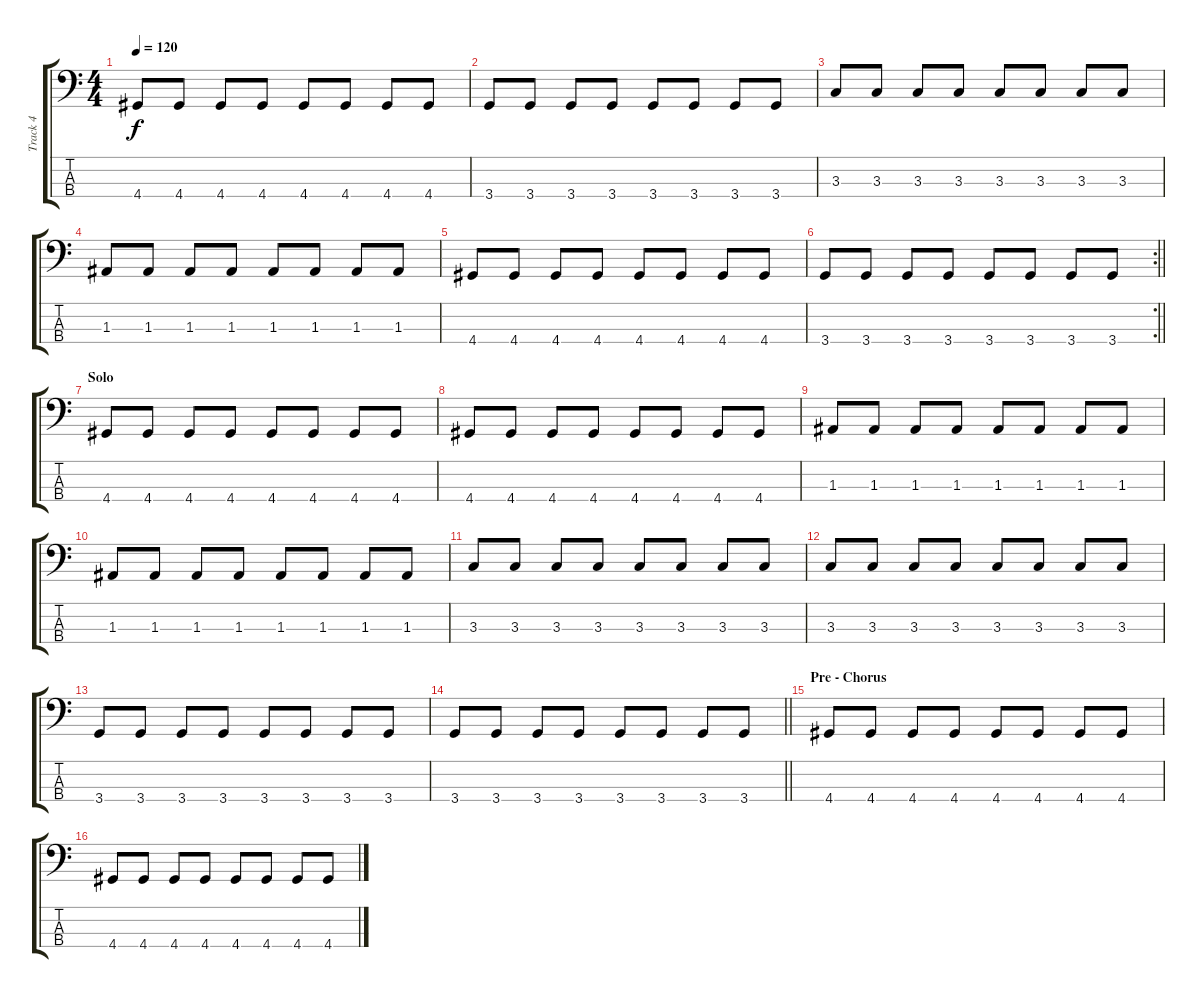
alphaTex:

\track ("Track 4" "Track 4") {instrument electricbassfinger}
\staff {score tabs}
\tuning (G2 D2 A1 E1) {hide}
\ts (4 4)
\tempo 120
\clef f4
\ks c
4.4.8{dy f} 4.4.8 4.4.8 4.4.8 4.4.8 4.4.8 4.4.8 4.4.8 |
3.4.8 3.4.8 3.4.8 3.4.8 3.4.8 3.4.8 3.4.8 3.4.8 |
3.3.8 3.3.8 3.3.8 3.3.8 3.3.8 3.3.8 3.3.8 3.3.8 |
1.3.8 1.3.8 1.3.8 1.3.8 1.3.8 1.3.8 1.3.8 1.3.8 |
4.4.8 4.4.8 4.4.8 4.4.8 4.4.8 4.4.8 4.4.8 4.4.8 |
\rc 2
\barLineRight lightlight
3.4.8 3.4.8 3.4.8 3.4.8 3.4.8 3.4.8 3.4.8 3.4.8 |
\section ("" "Solo")
4.4.8 4.4.8 4.4.8 4.4.8 4.4.8 4.4.8 4.4.8 4.4.8 |
4.4.8 4.4.8 4.4.8 4.4.8 4.4.8 4.4.8 4.4.8 4.4.8 |
1.3.8 1.3.8 1.3.8 1.3.8 1.3.8 1.3.8 1.3.8 1.3.8 |
1.3.8 1.3.8 1.3.8 1.3.8 1.3.8 1.3.8 1.3.8 1.3.8 |
3.3.8 3.3.8 3.3.8 3.3.8 3.3.8 3.3.8 3.3.8 3.3.8 |
3.3.8 3.3.8 3.3.8 3.3.8 3.3.8 3.3.8 3.3.8 3.3.8 |
3.4.8 3.4.8 3.4.8 3.4.8 3.4.8 3.4.8 3.4.8 3.4.8 |
\barLineRight lightlight
3.4.8 3.4.8 3.4.8 3.4.8 3.4.8 3.4.8 3.4.8 3.4.8 |
\section ("" "Pre - Chorus")
4.4.8 4.4.8 4.4.8 4.4.8 4.4.8 4.4.8 4.4.8 4.4.8 |
4.4.8 4.4.8 4.4.8 4.4.8 4.4.8 4.4.8 4.4.8 4.4.8
